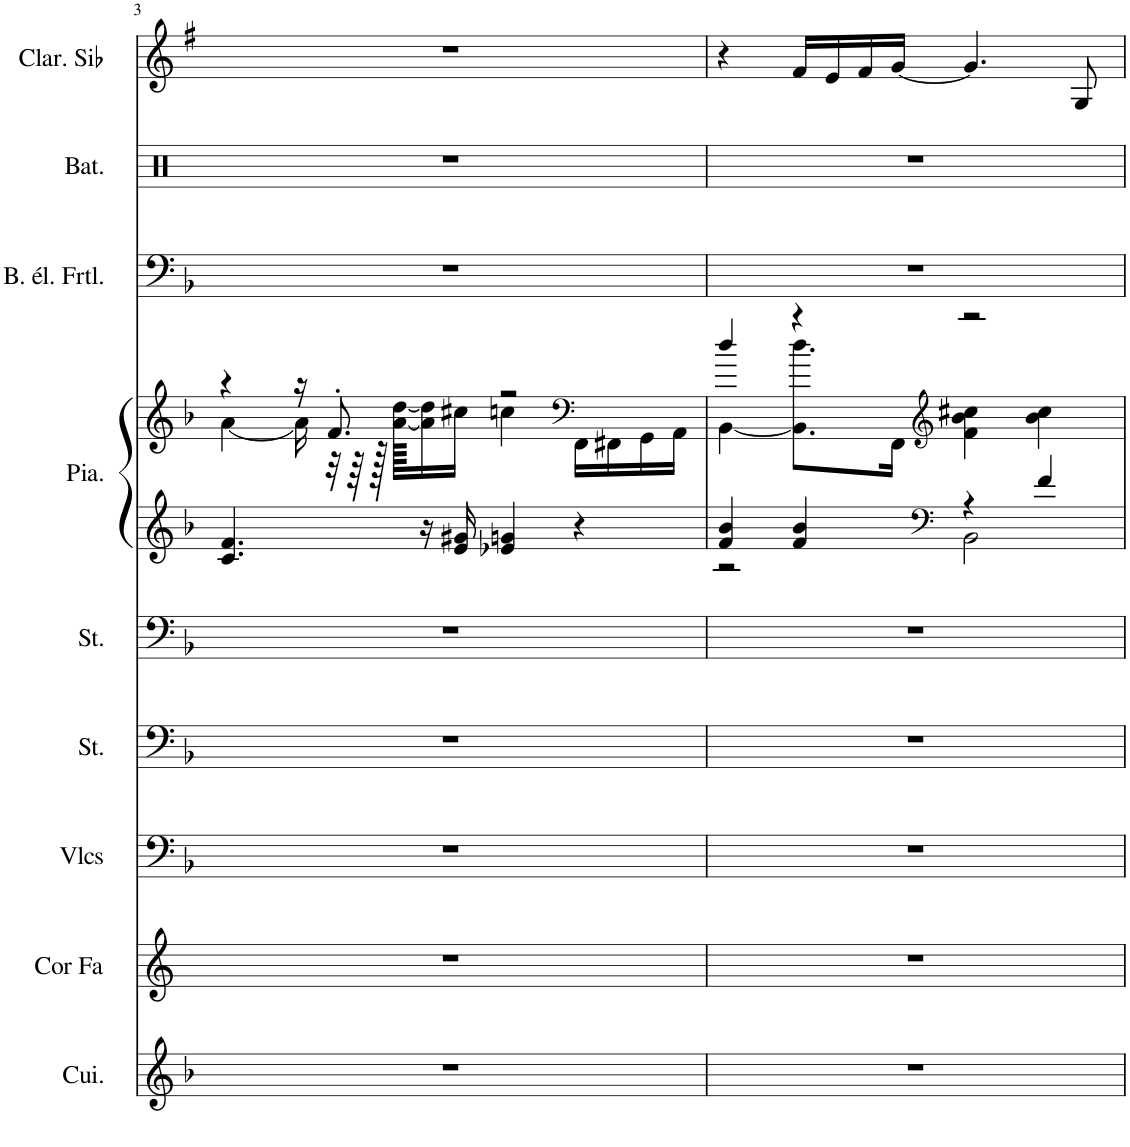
**kern	**kern	**kern	**kern	**kern	**kern	**kern	**kern	**kern	**kern
*part9	*part8	*part7	*part6	*part5	*part4	*part4	*part3	*part2	*part1
*staff10	*staff9	*staff8	*staff7	*staff6	*staff5	*staff4	*staff3	*staff2	*staff1
*I"Cuivres	*I"Cor en Fa	*I"Violoncelles	*I"Cordes	*I"Cordes, Strings 1	*I"Piano	*	*I"Basse électrique fretless	*I"Batterie	*I"Clarinette en Sib
*I'Cui.	*I'Cor Fa	*I'Vlcs	*	*I'St.	*I'Pia.	*	*I'B. él. Frtl.	*I'Bat.	*I'Clar. Sib
!!LO:PB:g=z
*clefG2	*clefG2	*clefF4	*clefF4	*clefF4	*clefG2	*clefG2	*clefF4	*clefX	*clefG2
*	*Trd4c7	*	*	*	*	*	*Trd7c12	*	*Trd1c2
*k[b-]	*k[]	*k[b-]	*k[b-]	*k[b-]	*k[b-]	*k[b-]	*k[b-]	*k[]	*k[f#]
*M4/4	*M4/4	*M4/4	*M4/4	*M4/4	*M4/4	*M4/4	*M4/4	*M4/4	*M4/4
=3	=3	=3	=3	=3	=3	=3	=3	=3	=3
*	*	*	*	*	*	*^	*	*	*
1r	1r	1r	1r	1r	4.c/ 4.f/	4r	[4a\	1r	1r	1r
.	.	.	.	.	.	16r	16a\]	.	.	.
.	.	.	.	.	.	8.f'/	32r	.	.	.
.	.	.	.	.	.	.	64r	.	.	.
.	.	.	.	.	.	.	128r	.	.	.
.	.	.	.	.	.	.	[128a\ [128dd\KKKLL	.	.	.
.	.	.	.	.	16r	.	16a\] 16dd\]	.	.	.
.	.	.	.	.	16e/ 16g#X/	.	16cc#X\JJ	.	.	.
.	.	.	.	.	4e-X/ 4gn/	2r	4ccn\	.	.	.
*	*	*	*	*	*	*clefF4	*	*	*	*
.	.	.	.	.	4r	.	16FF\LL	.	.	.
.	.	.	.	.	.	.	16FF#X\	.	.	.
.	.	.	.	.	.	.	16GG\	.	.	.
.	.	.	.	.	.	.	16AA\JJ	.	.	.
=4	=4	=4	=4	=4	=4	=4	=4	=4	=4	=4
*	*	*	*	*	*^	*	*	*	*	*
1r	1r	1r	1r	1r	4f/ 4b-/	2r	4dd/	[4BB-\	1r	1r	4r
.	.	.	.	.	4f/ 4b-/	.	4r	8.BB-\] 8.dd\L	.	.	16f#/LL
.	.	.	.	.	.	.	.	.	.	.	16e/
.	.	.	.	.	.	.	.	.	.	.	16f#/
.	.	.	.	.	.	.	.	16FF\Jk	.	.	[16g/JJ
*	*	*	*	*	*clefF4	*	*clefG2	*	*	*	*
.	.	.	.	.	4r	2BB-\	2r	4f\ 4b-\ 4cc#X\	.	.	4.g/]
.	.	.	.	.	4f/	.	.	4b-\ 4cc#\	.	.	.
.	.	.	.	.	.	.	.	.	.	.	8G/
*	*	*	*	*	*v	*v	*	*	*	*	*
*	*	*	*	*	*	*v	*v	*	*	*
=	=	=	=	=	=	=	=	=	=
*-	*-	*-	*-	*-	*-	*-	*-	*-	*-
